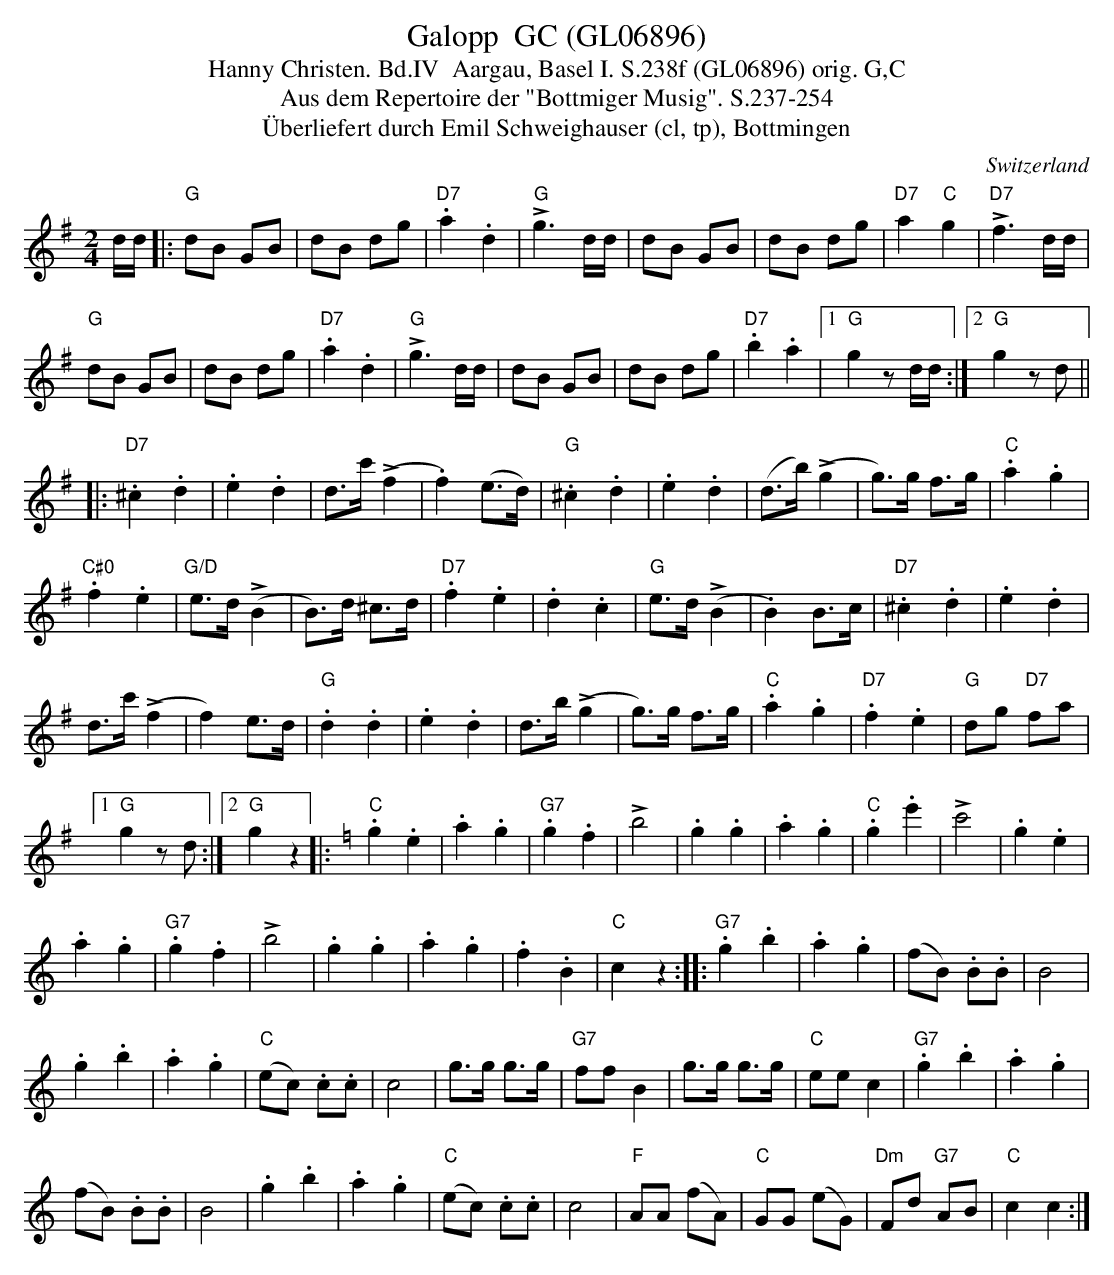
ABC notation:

X:1
T:Galopp  GC (GL06896)
T:Hanny Christen. Bd.IV  Aargau, Basel I. S.238f (GL06896) orig. G,C
T: Aus dem Repertoire der "Bottmiger Musig". S.237-254
T:Überliefert durch Emil Schweighauser (cl, tp), Bottmingen
M:2/4
L:1/8
O:Switzerland
K:G major
d/d/ |: "G"dB GB | dB dg | "D7".a2.d2 | !>!"G"g3d/d/ | dB GB | dB dg | "D7"a2"C"g2 | !>!"D7"f3d/d/ |
"G"dB GB | dB dg | "D7".a2.d2 | !>!"G"g3d/d/  | dB GB | dB dg | "D7".b2.a2 |1 "G"g2zd/d/ :|2 "G"g2zd ||
|: "D7".^c2.d2 | .e2.d2 | d>c' (!>!f2 | .f2) (e>d) | "G".^c2 .d2 | .e2.d2 | (d>b) (!>!g2 | g>)g f>g | "C".a2.g2 |
"C#0".f2.e2 | "G/D"e>d (!>!B2 | B>)d ^c>d | "D7".f2.e2 | .d2.c2 | "G"e>d (!>!B2 | .B2) B>c | "D7".^c2.d2 | .e2.d2 |
d>c' (!>!f2 | f2) e>d | "G".d2.d2 | .e2.d2 | d>b (!>!g2 | g>)g f>g | "C".a2.g2 | "D7".f2.e2 | "G"dg "D7"fa |1
"G"g2zd :|2 "G"g2z2 |: [K:C] "C".g2.e2 | .a2.g2 | "G7".g2.f2 | !>!b4 | .g2.g2 | .a2.g2 | "C".g2.e'2 | !>!c'4 | .g2.e2 |
.a2.g2 | "G7".g2.f2 | !>!b4 | .g2.g2 | .a2.g2 | .f2.B2 | "C"c2z2:: "G7".g2.b2 | .a2.g2 | (fB) .B.B | B4 |
.g2.b2 | .a2.g2 | ("C"ec) .c.c | c4 | g>g g>g | "G7"ff B2 | g>g g>g | "C"eec2 | "G7".g2.b2 | .a2.g2 |
(fB) .B.B | B4 | .g2.b2 | .a2.g2 | ("C"ec) .c.c | c4 | "F"AA (fA) | "C"GG (eG) | "Dm"Fd "G7"AB | "C"c2c2 :|
